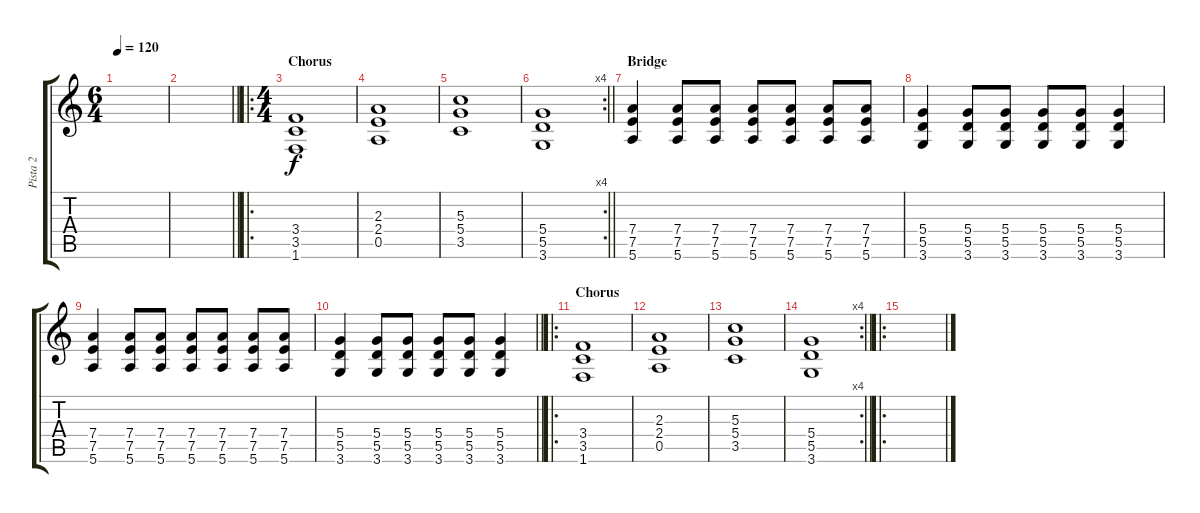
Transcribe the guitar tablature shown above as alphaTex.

\track ("Pista 2" "Pista 2") {instrument distortionguitar}
\staff {score tabs}
\tuning (E4 B3 G3 D3 A2 E2) {hide}
\ts (6 4)
\tempo 120
\clef g2
\ks c
|
\barLineRight lightlight
|
\ro
\ts (4 4)
\section ("" "Chorus")
(3.4 3.5 1.6).1 |
(2.3 2.4 0.5).1 |
(5.3 5.4 3.5).1 |
\rc 4
\barLineRight lightlight
(5.4 5.5 3.6).1 |
\section ("" "Bridge")
(7.4 7.5 5.6).4 (7.4 7.5 5.6).8 (7.4 7.5 5.6).8 (7.4 7.5 5.6).8 (7.4 7.5 5.6).8 (7.4 7.5 5.6).8 (7.4 7.5 5.6).8 |
(5.4 5.5 3.6).4 (5.4 5.5 3.6).8 (5.4 5.5 3.6).8 (5.4 5.5 3.6).8 (5.4 5.5 3.6).8 (5.4 5.5 3.6).4 |
(7.4 7.5 5.6).4 (7.4 7.5 5.6).8 (7.4 7.5 5.6).8 (7.4 7.5 5.6).8 (7.4 7.5 5.6).8 (7.4 7.5 5.6).8 (7.4 7.5 5.6).8 |
\barLineRight lightlight
(5.4 5.5 3.6).4 (5.4 5.5 3.6).8 (5.4 5.5 3.6).8 (5.4 5.5 3.6).8 (5.4 5.5 3.6).8 (5.4 5.5 3.6).4 |
\ro
\section ("" "Chorus")
(3.4 3.5 1.6).1 |
(2.3 2.4 0.5).1 |
(5.3 5.4 3.5).1 |
\rc 4
\barLineRight lightlight
(5.4 5.5 3.6).1 |
\ro
